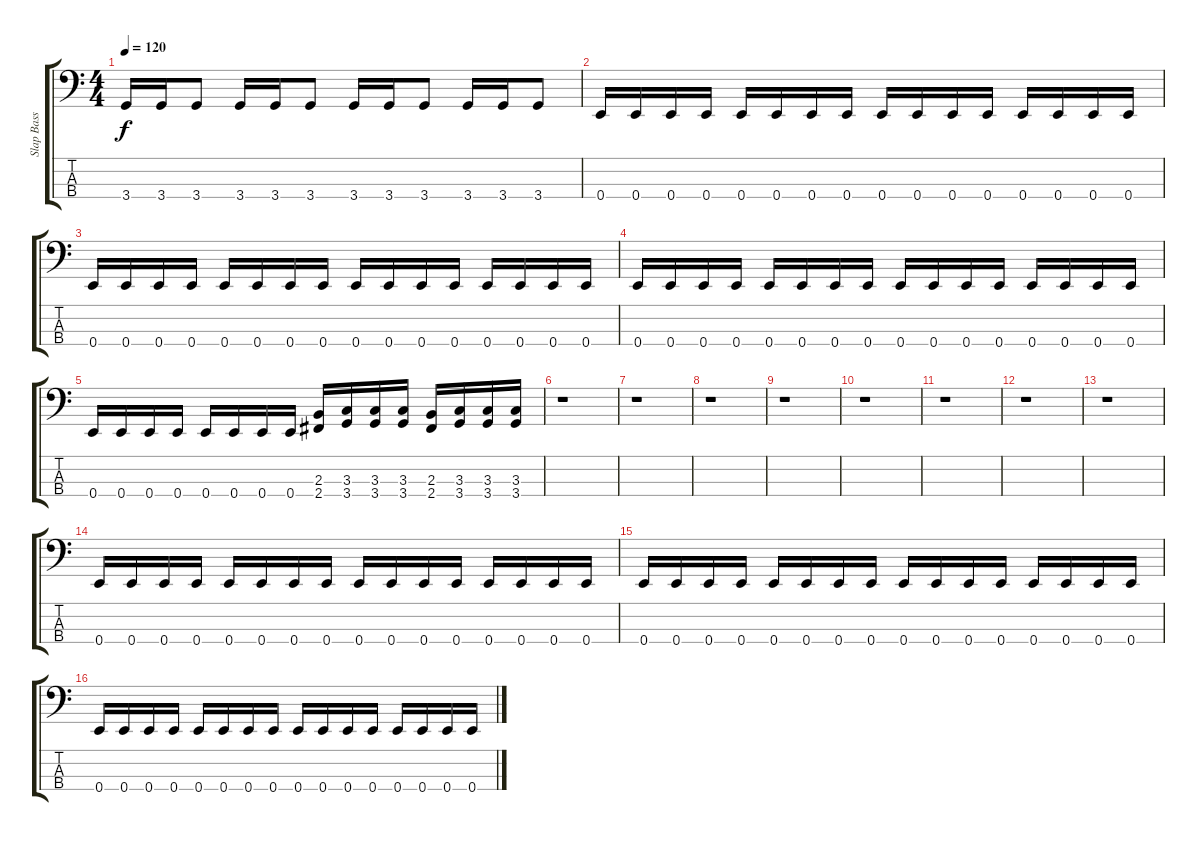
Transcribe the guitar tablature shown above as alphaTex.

\track ("Slap Bass 2" "Slap Bass ") {instrument slapbass2}
\staff {score tabs}
\tuning (G2 D2 A1 E1) {hide}
\ts (4 4)
\tempo 120
\clef f4
\ks c
3.4.16{dy f} 3.4.16 3.4.8 3.4.16 3.4.16 3.4.8 3.4.16 3.4.16 3.4.8 3.4.16 3.4.16 3.4.8 |
0.4.16 0.4.16 0.4.16 0.4.16 0.4.16 0.4.16 0.4.16 0.4.16 0.4.16 0.4.16 0.4.16 0.4.16 0.4.16 0.4.16 0.4.16 0.4.16 |
0.4.16 0.4.16 0.4.16 0.4.16 0.4.16 0.4.16 0.4.16 0.4.16 0.4.16 0.4.16 0.4.16 0.4.16 0.4.16 0.4.16 0.4.16 0.4.16 |
0.4.16 0.4.16 0.4.16 0.4.16 0.4.16 0.4.16 0.4.16 0.4.16 0.4.16 0.4.16 0.4.16 0.4.16 0.4.16 0.4.16 0.4.16 0.4.16 |
0.4.16 0.4.16 0.4.16 0.4.16 0.4.16 0.4.16 0.4.16 0.4.16 (2.3 2.4).16 (3.3 3.4).16 (3.3 3.4).16 (3.3 3.4).16 (2.3 2.4).16 (3.3 3.4).16 (3.3 3.4).16 (3.3 3.4).16 |
r.1 |
r.1 |
r.1 |
r.1 |
r.1 |
r.1 |
r.1 |
r.1 |
0.4.16 0.4.16 0.4.16 0.4.16 0.4.16 0.4.16 0.4.16 0.4.16 0.4.16 0.4.16 0.4.16 0.4.16 0.4.16 0.4.16 0.4.16 0.4.16 |
0.4.16 0.4.16 0.4.16 0.4.16 0.4.16 0.4.16 0.4.16 0.4.16 0.4.16 0.4.16 0.4.16 0.4.16 0.4.16 0.4.16 0.4.16 0.4.16 |
0.4.16 0.4.16 0.4.16 0.4.16 0.4.16 0.4.16 0.4.16 0.4.16 0.4.16 0.4.16 0.4.16 0.4.16 0.4.16 0.4.16 0.4.16 0.4.16
